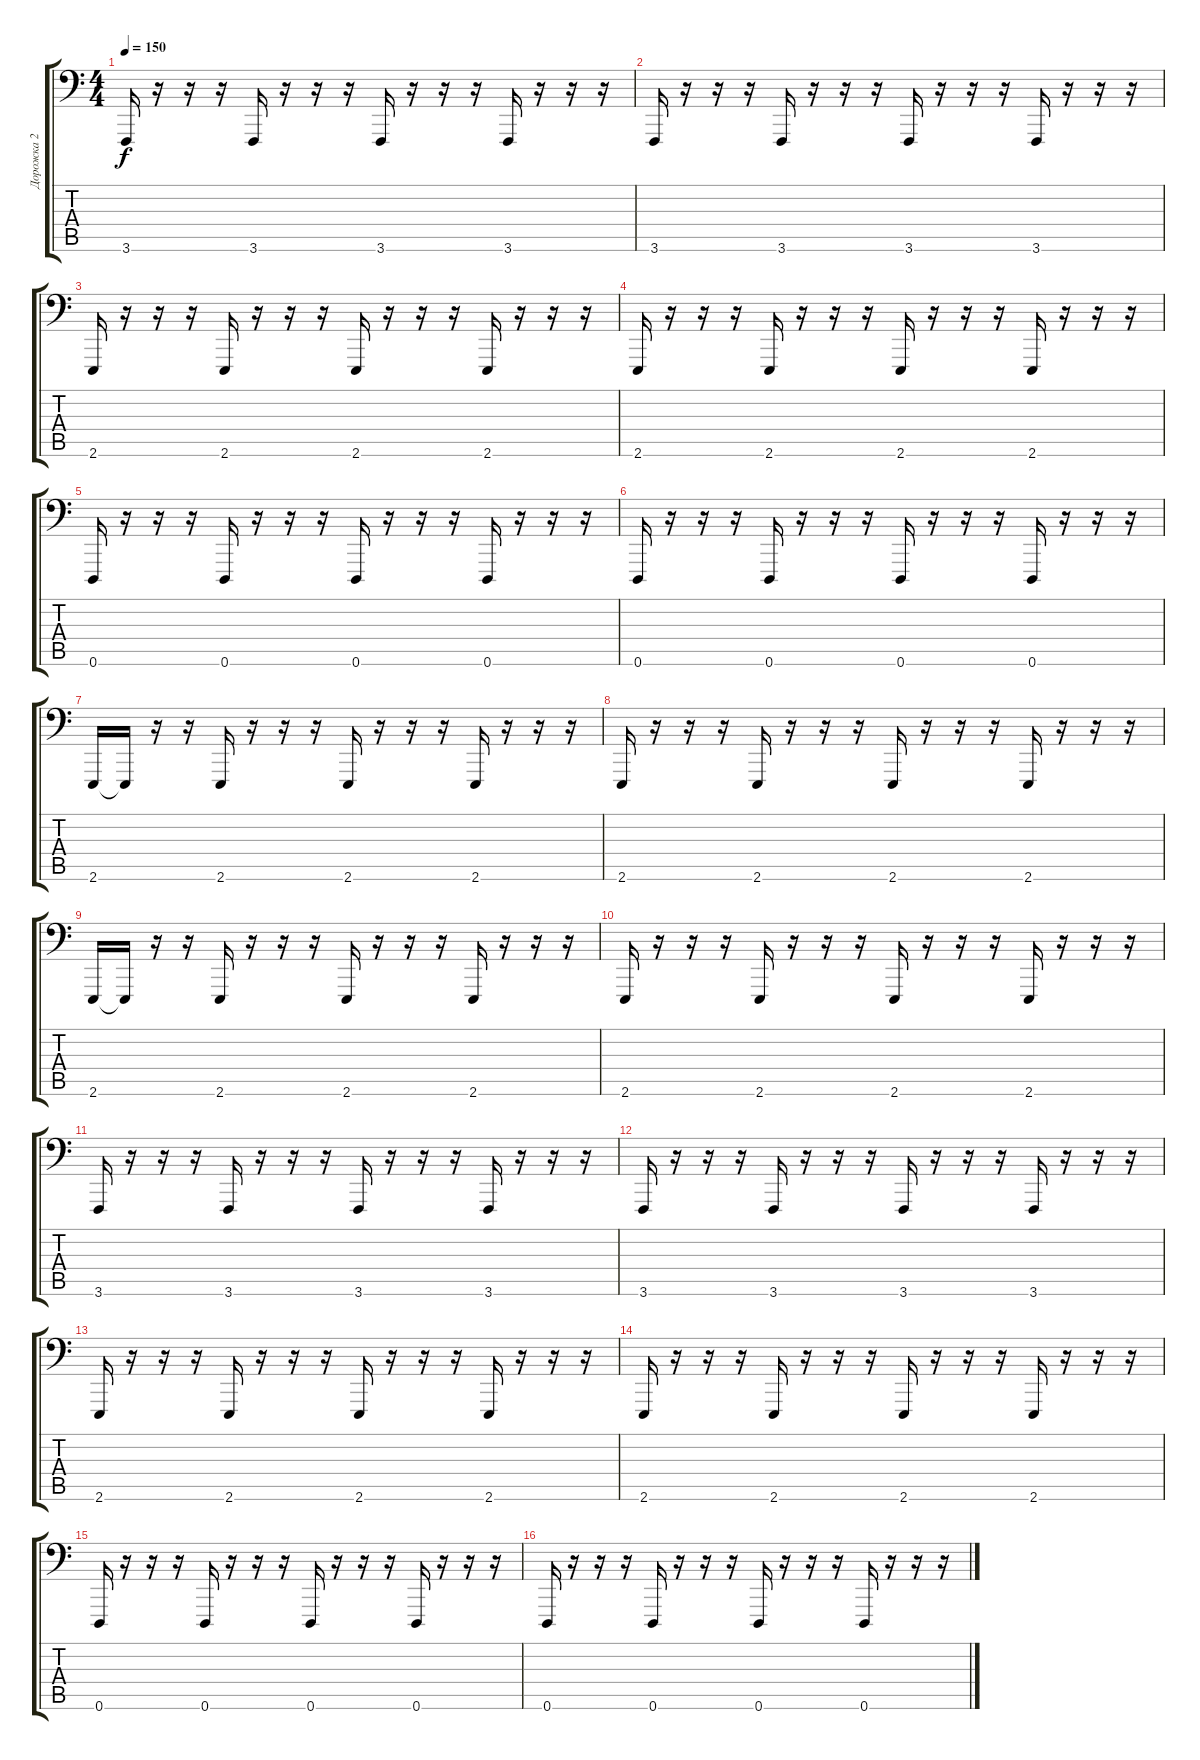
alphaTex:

\track ("Дорожка 2" "Дорожка 2") {instrument lead1square}
\staff {score tabs}
\tuning (D3 A2 F2 C2 G1 D1) {hide}
\ts (4 4)
\tempo 150
\clef f4
\ks c
3.6.16{dy f} r.16 r.16 r.16 3.6.16 r.16 r.16 r.16 3.6.16 r.16 r.16 r.16 3.6.16 r.16 r.16 r.16 |
3.6.16 r.16 r.16 r.16 3.6.16 r.16 r.16 r.16 3.6.16 r.16 r.16 r.16 3.6.16 r.16 r.16 r.16 |
2.6.16 r.16 r.16 r.16 2.6.16 r.16 r.16 r.16 2.6.16 r.16 r.16 r.16 2.6.16 r.16 r.16 r.16 |
2.6.16 r.16 r.16 r.16 2.6.16 r.16 r.16 r.16 2.6.16 r.16 r.16 r.16 2.6.16 r.16 r.16 r.16 |
0.6.16 r.16 r.16 r.16 0.6.16 r.16 r.16 r.16 0.6.16 r.16 r.16 r.16 0.6.16 r.16 r.16 r.16 |
0.6.16 r.16 r.16 r.16 0.6.16 r.16 r.16 r.16 0.6.16 r.16 r.16 r.16 0.6.16 r.16 r.16 r.16 |
2.6.16 2.6{t}.16 r.16 r.16 2.6.16 r.16 r.16 r.16 2.6.16 r.16 r.16 r.16 2.6.16 r.16 r.16 r.16 |
2.6.16 r.16 r.16 r.16 2.6.16 r.16 r.16 r.16 2.6.16 r.16 r.16 r.16 2.6.16 r.16 r.16 r.16 |
2.6.16 2.6{t}.16 r.16 r.16 2.6.16 r.16 r.16 r.16 2.6.16 r.16 r.16 r.16 2.6.16 r.16 r.16 r.16 |
2.6.16 r.16 r.16 r.16 2.6.16 r.16 r.16 r.16 2.6.16 r.16 r.16 r.16 2.6.16 r.16 r.16 r.16 |
3.6.16 r.16 r.16 r.16 3.6.16 r.16 r.16 r.16 3.6.16 r.16 r.16 r.16 3.6.16 r.16 r.16 r.16 |
3.6.16 r.16 r.16 r.16 3.6.16 r.16 r.16 r.16 3.6.16 r.16 r.16 r.16 3.6.16 r.16 r.16 r.16 |
2.6.16 r.16 r.16 r.16 2.6.16 r.16 r.16 r.16 2.6.16 r.16 r.16 r.16 2.6.16 r.16 r.16 r.16 |
2.6.16 r.16 r.16 r.16 2.6.16 r.16 r.16 r.16 2.6.16 r.16 r.16 r.16 2.6.16 r.16 r.16 r.16 |
0.6.16 r.16 r.16 r.16 0.6.16 r.16 r.16 r.16 0.6.16 r.16 r.16 r.16 0.6.16 r.16 r.16 r.16 |
0.6.16 r.16 r.16 r.16 0.6.16 r.16 r.16 r.16 0.6.16 r.16 r.16 r.16 0.6.16 r.16 r.16 r.16
